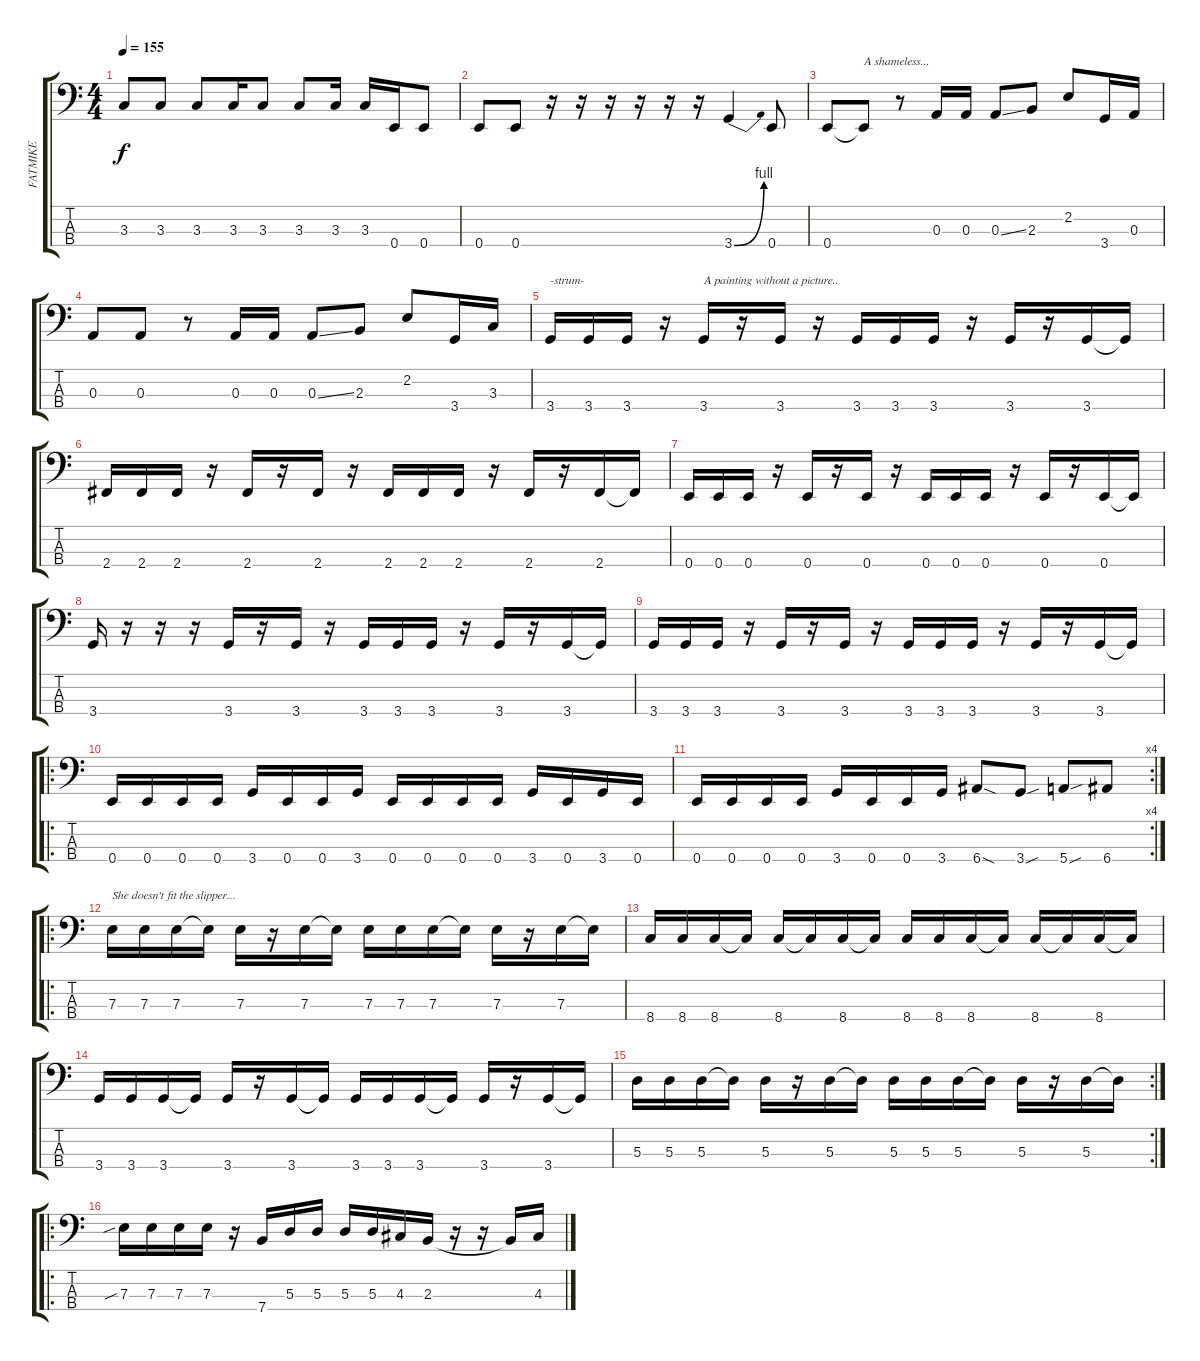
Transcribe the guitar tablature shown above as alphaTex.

\track ("FATMIKE" "FATMIKE") {instrument electricbasspick}
\staff {score tabs}
\tuning (G2 D2 A1 E1) {hide}
\ts (4 4)
\tempo 155
\clef f4
\ks c
3.3.8{dy f} 3.3.8 3.3.8 3.3.16 3.3.8 3.3.8 3.3.16 3.3.16 0.4.16 0.4.8 |
0.4.8 0.4.8 r.16 r.16 r.16 r.16 r.16 r.16 3.4{be (bend 0 0 60 4)}.4 0.4.8 |
0.4.8 0.4{t}.8{txt "A shameless..."} r.8 0.3.16 0.3.16 0.3{ss}.8 2.3.8 2.2.8 3.4.16 0.3.16 |
0.3.8 0.3.8 r.8 0.3.16 0.3.16 0.3{ss}.8 2.3.8 2.2.8 3.4.16 3.3.16 |
3.4.16{txt "-strum-"} 3.4.16 3.4.16 r.16 3.4.16{txt "A painting without a picture.."} r.16 3.4.16 r.16 3.4.16 3.4.16 3.4.16 r.16 3.4.16 r.16 3.4.16 3.4{t}.16 |
2.4.16 2.4.16 2.4.16 r.16 2.4.16 r.16 2.4.16 r.16 2.4.16 2.4.16 2.4.16 r.16 2.4.16 r.16 2.4.16 2.4{t}.16 |
0.4.16 0.4.16 0.4.16 r.16 0.4.16 r.16 0.4.16 r.16 0.4.16 0.4.16 0.4.16 r.16 0.4.16 r.16 0.4.16 0.4{t}.16 |
3.4.16 r.16 r.16 r.16 3.4.16 r.16 3.4.16 r.16 3.4.16 3.4.16 3.4.16 r.16 3.4.16 r.16 3.4.16 3.4{t}.16 |
3.4.16 3.4.16 3.4.16 r.16 3.4.16 r.16 3.4.16 r.16 3.4.16 3.4.16 3.4.16 r.16 3.4.16 r.16 3.4.16 3.4{t}.16 |
\ro
0.4.16 0.4.16 0.4.16 0.4.16 3.4.16 0.4.16 0.4.16 3.4.16 0.4.16 0.4.16 0.4.16 0.4.16 3.4.16 0.4.16 3.4.16 0.4.16 |
\rc 4
0.4.16 0.4.16 0.4.16 0.4.16 3.4.16 0.4.16 0.4.16 3.4.16 6.4{sod}.8 3.4{sou}.8 5.4{sou}.8 6.4.8 |
\ro
7.3.16{txt "She doesn't fit the slipper..."} 7.3.16 7.3.16 7.3{t}.16 7.3.16 r.16 7.3.16 7.3{t}.16 7.3.16 7.3.16 7.3.16 7.3{t}.16 7.3.16 r.16 7.3.16 7.3{t}.16 |
8.4.16 8.4.16 8.4.16 8.4{t}.16 8.4.16 8.4{t}.16 8.4.16 8.4{t}.16 8.4.16 8.4.16 8.4.16 8.4{t}.16 8.4.16 8.4{t}.16 8.4.16 8.4{t}.16 |
3.4.16 3.4.16 3.4.16 3.4{t}.16 3.4.16 r.16 3.4.16 3.4{t}.16 3.4.16 3.4.16 3.4.16 3.4{t}.16 3.4.16 r.16 3.4.16 3.4{t}.16 |
\rc 2
5.3.16 5.3.16 5.3.16 5.3{t}.16 5.3.16 r.16 5.3.16 5.3{t}.16 5.3.16 5.3.16 5.3.16 5.3{t}.16 5.3.16 r.16 5.3.16 5.3{t}.16 |
\ro
7.3{sib}.16 7.3.16 7.3.16 7.3.16 r.16 7.4.16 5.3.16 5.3.16 5.3.16 5.3.16 4.3.16 2.3.16 r.16 r.16 2.3{t}.16 4.3.16
